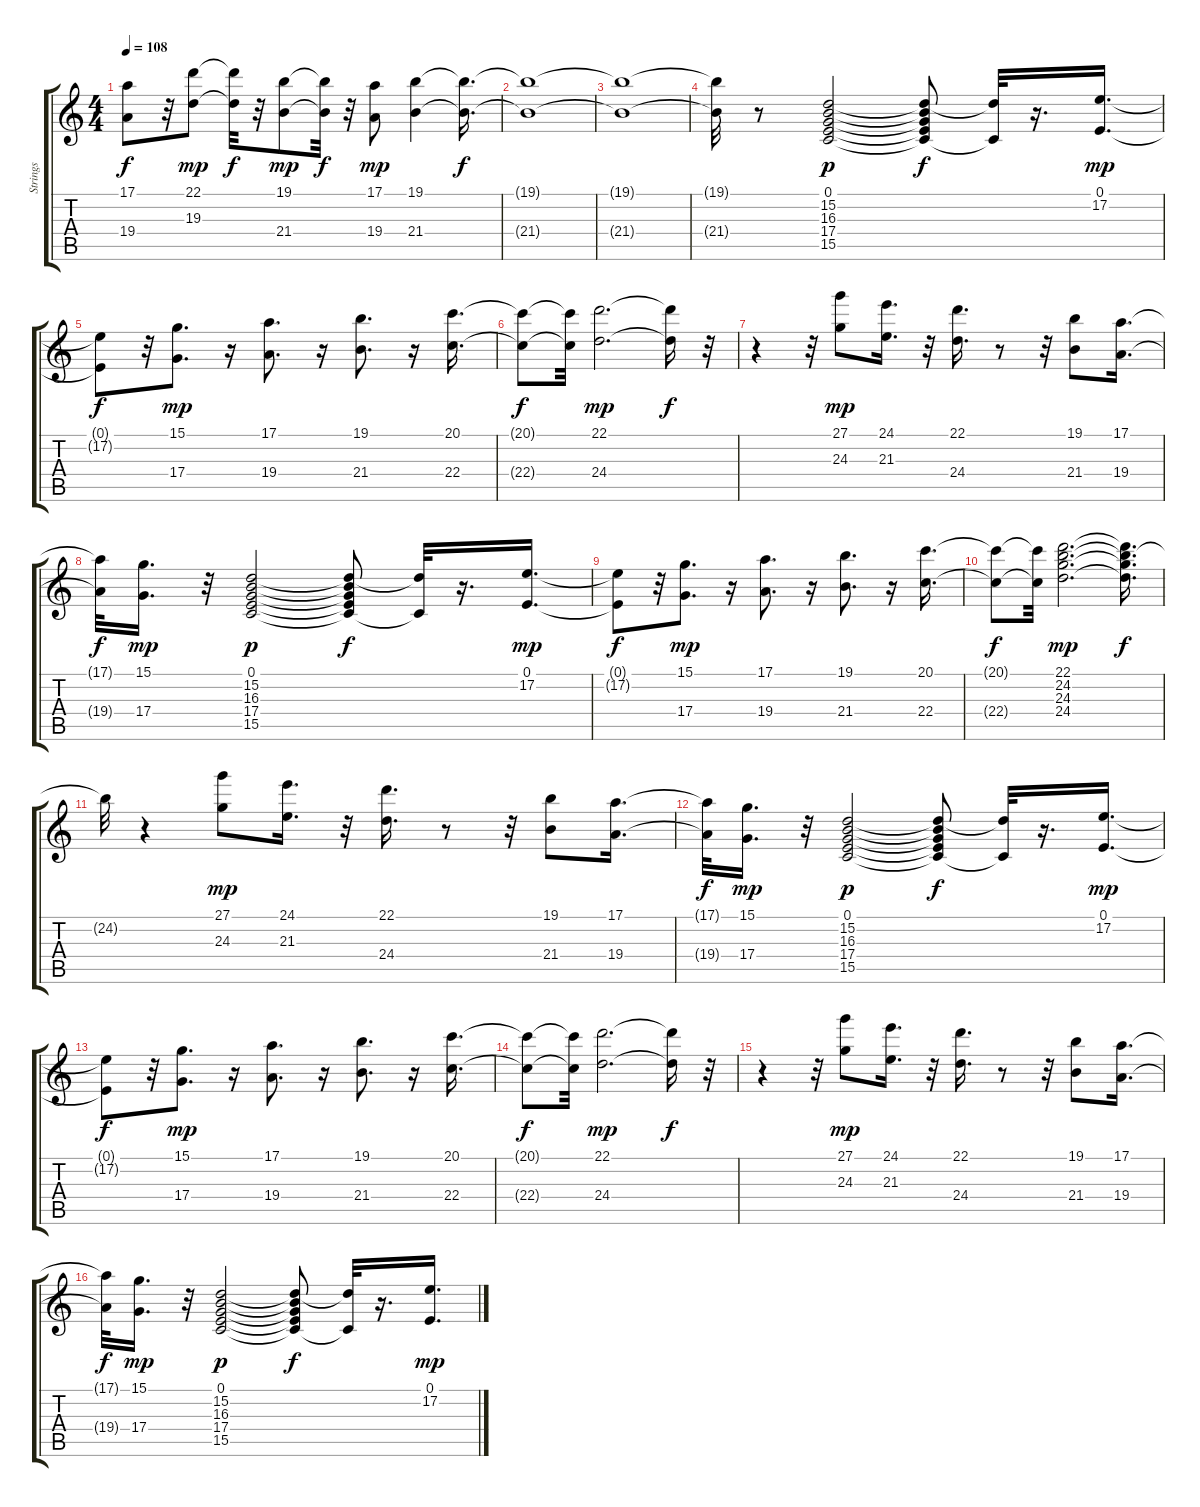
\track ("Strings" "Strings") {instrument stringensemble1}
\staff {score tabs}
\tuning (E4 B3 G3 D3 A2 E2) {hide}
\ts (4 4)
\tempo 108
\clef g2
\ks c
(17.1{t} 19.4{t}).8{dy f} r.32 (22.1 19.3).8{dy mp} (22.1{t} 19.3{t}).32{dy f} r.32 (19.1 21.4).8{dy mp} (19.1{t} 21.4{t}).32{dy f} r.32 (17.1 19.4).8{dy mp} (19.1 21.4).4 (19.1{t} 21.4{t}).16{d dy f} |
(19.1{t} 21.4{t}).1 |
(19.1{t} 21.4{t}).1 |
(19.1{t} 21.4{t}).32 r.8 (0.1 15.2 16.3 17.4 15.5).2{dy p} (0.1{t} 15.2{t} 16.3{t} 17.4{t} 15.5{t}).8{dy f} (15.2{t} 15.5{t}).32 r.16{d} (0.1 17.2).16{d dy mp} |
(0.1{t} 17.2{t}).8{dy f} r.32 (15.1 17.4).8{d dy mp} r.16 (17.1 19.4).8{d} r.16 (19.1 21.4).8{d} r.16 (20.1 22.4).16{d} |
(20.1{t} 22.4{t}).8{dy f} (20.1{t} 22.4{t}).32 (22.1 24.4).2{d dy mp} (22.1{t} 24.4{t}).16{dy f} r.32 |
r.4 r.32 (27.1 24.3).8{dy mp} (24.1 21.3).16{d} r.32 (22.1 24.4).16{d} r.8 r.32 (19.1 21.4).8 (17.1 19.4).16{d} |
(17.1{t} 19.4{t}).32{dy f} (15.1 17.4).16{d dy mp} r.32 (0.1 15.2 16.3 17.4 15.5).2{dy p} (0.1{t} 15.2{t} 16.3{t} 17.4{t} 15.5{t}).8{dy f} (15.2{t} 15.5{t}).32 r.16{d} (0.1 17.2).16{d dy mp} |
(0.1{t} 17.2{t}).8{dy f} r.32 (15.1 17.4).8{d dy mp} r.16 (17.1 19.4).8{d} r.16 (19.1 21.4).8{d} r.16 (20.1 22.4).16{d} |
(20.1{t} 22.4{t}).8{dy f} (20.1{t} 22.4{t}).32 (22.1 24.2 24.3 24.4).2{d dy mp} (22.1{t} 24.2{t} 24.3{t} 24.4{t}).16{d dy f} |
24.2{t}.32 r.4 (27.1 24.3).8{dy mp} (24.1 21.3).16{d} r.32 (22.1 24.4).16{d} r.8 r.32 (19.1 21.4).8 (17.1 19.4).16{d} |
(17.1{t} 19.4{t}).32{dy f} (15.1 17.4).16{d dy mp} r.32 (0.1 15.2 16.3 17.4 15.5).2{dy p} (0.1{t} 15.2{t} 16.3{t} 17.4{t} 15.5{t}).8{dy f} (15.2{t} 15.5{t}).32 r.16{d} (0.1 17.2).16{d dy mp} |
(0.1{t} 17.2{t}).8{dy f} r.32 (15.1 17.4).8{d dy mp} r.16 (17.1 19.4).8{d} r.16 (19.1 21.4).8{d} r.16 (20.1 22.4).16{d} |
(20.1{t} 22.4{t}).8{dy f} (20.1{t} 22.4{t}).32 (22.1 24.4).2{d dy mp} (22.1{t} 24.4{t}).16{dy f} r.32 |
r.4 r.32 (27.1 24.3).8{dy mp} (24.1 21.3).16{d} r.32 (22.1 24.4).16{d} r.8 r.32 (19.1 21.4).8 (17.1 19.4).16{d} |
(17.1{t} 19.4{t}).32{dy f} (15.1 17.4).16{d dy mp} r.32 (0.1 15.2 16.3 17.4 15.5).2{dy p} (0.1{t} 15.2{t} 16.3{t} 17.4{t} 15.5{t}).8{dy f} (15.2{t} 15.5{t}).32 r.16{d} (0.1 17.2).16{d dy mp}
